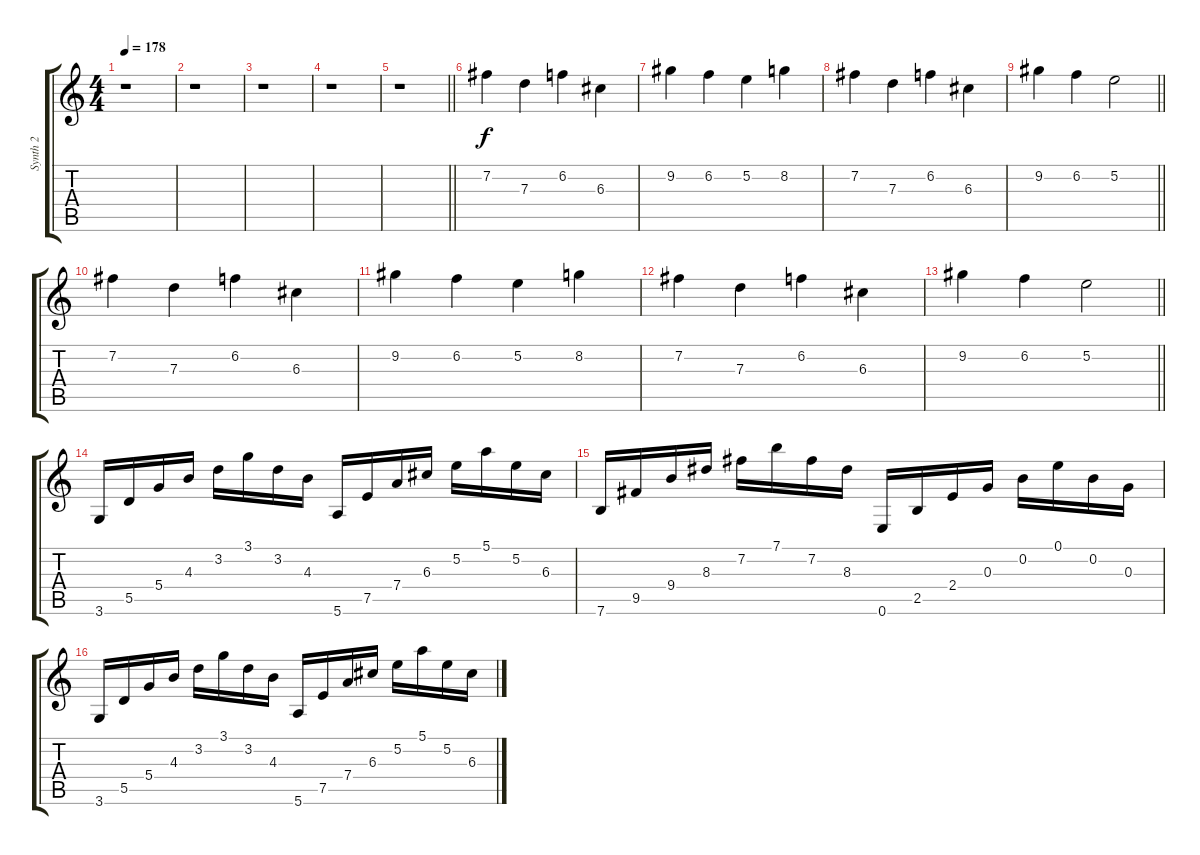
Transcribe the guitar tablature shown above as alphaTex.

\track ("Synth 2" "Synth 2") {instrument overdrivenguitar}
\staff {score tabs}
\tuning (E4 B3 G3 D3 A2 E2) {hide}
\ts (4 4)
\tempo 178
\clef g2
\ks c
r.1{dy f} |
r.1 |
r.1 |
r.1 |
\barLineRight lightlight
r.1 |
7.2.4 7.3.4 6.2.4 6.3.4 |
9.2.4 6.2.4 5.2.4 8.2.4 |
7.2.4 7.3.4 6.2.4 6.3.4 |
\barLineRight lightlight
9.2.4 6.2.4 5.2.2 |
7.2.4 7.3.4 6.2.4 6.3.4 |
9.2.4 6.2.4 5.2.4 8.2.4 |
7.2.4 7.3.4 6.2.4 6.3.4 |
\barLineRight lightlight
9.2.4 6.2.4 5.2.2 |
3.6.16 5.5.16 5.4.16 4.3.16 3.2.16 3.1.16 3.2.16 4.3.16 5.6.16 7.5.16 7.4.16 6.3.16 5.2.16 5.1.16 5.2.16 6.3.16 |
7.6.16 9.5.16 9.4.16 8.3.16 7.2.16 7.1.16 7.2.16 8.3.16 0.6.16 2.5.16 2.4.16 0.3.16 0.2.16 0.1.16 0.2.16 0.3.16 |
3.6.16 5.5.16 5.4.16 4.3.16 3.2.16 3.1.16 3.2.16 4.3.16 5.6.16 7.5.16 7.4.16 6.3.16 5.2.16 5.1.16 5.2.16 6.3.16
